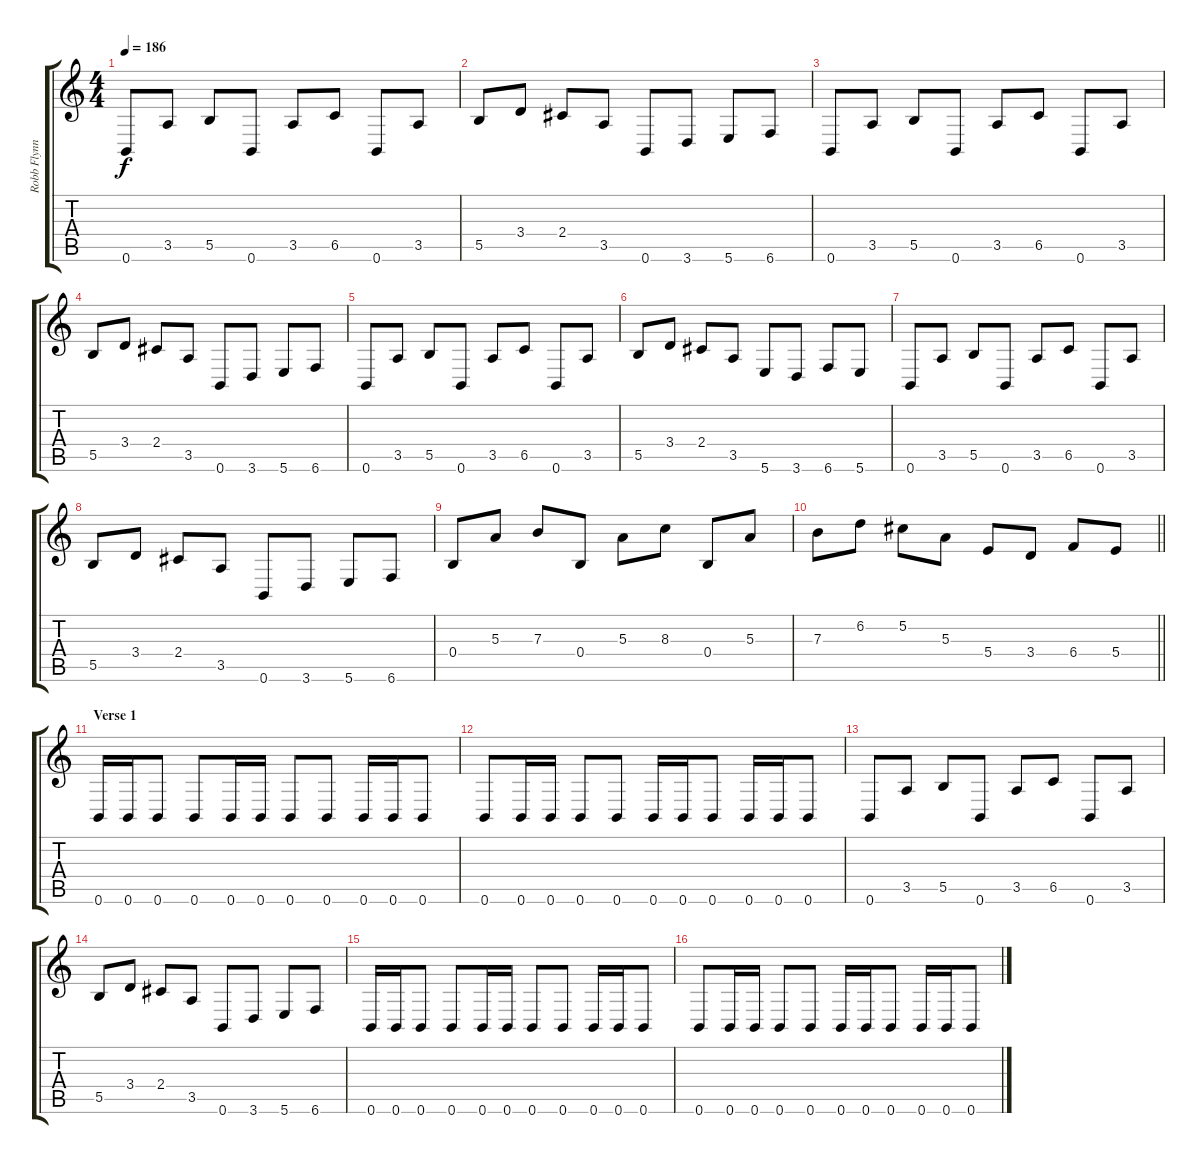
\track ("Robb Flynn" "Robb Flynn") {instrument distortionguitar}
\staff {score tabs}
\tuning (Db4 Ab3 E3 B2 Gb2 B1) {hide}
\ts (4 4)
\tempo 186
\clef g2
\ks c
0.6.8{dy f} 3.5.8 5.5.8 0.6.8 3.5.8 6.5.8 0.6.8 3.5.8 |
5.5.8 3.4.8 2.4.8 3.5.8 0.6.8 3.6.8 5.6.8 6.6.8 |
0.6.8 3.5.8 5.5.8 0.6.8 3.5.8 6.5.8 0.6.8 3.5.8 |
5.5.8 3.4.8 2.4.8 3.5.8 0.6.8 3.6.8 5.6.8 6.6.8 |
0.6.8 3.5.8 5.5.8 0.6.8 3.5.8 6.5.8 0.6.8 3.5.8 |
5.5.8 3.4.8 2.4.8 3.5.8 5.6.8 3.6.8 6.6.8 5.6.8 |
0.6.8 3.5.8 5.5.8 0.6.8 3.5.8 6.5.8 0.6.8 3.5.8 |
5.5.8 3.4.8 2.4.8 3.5.8 0.6.8 3.6.8 5.6.8 6.6.8 |
0.4.8 5.3.8 7.3.8 0.4.8 5.3.8 8.3.8 0.4.8 5.3.8 |
\barLineRight lightlight
7.3.8 6.2.8 5.2.8 5.3.8 5.4.8 3.4.8 6.4.8 5.4.8 |
\section ("" "Verse 1")
0.6.16 0.6.16 0.6.8 0.6.8 0.6.16 0.6.16 0.6.8 0.6.8 0.6.16 0.6.16 0.6.8 |
0.6.8 0.6.16 0.6.16 0.6.8 0.6.8 0.6.16 0.6.16 0.6.8 0.6.16 0.6.16 0.6.8 |
0.6.8 3.5.8 5.5.8 0.6.8 3.5.8 6.5.8 0.6.8 3.5.8 |
5.5.8 3.4.8 2.4.8 3.5.8 0.6.8 3.6.8 5.6.8 6.6.8 |
0.6.16 0.6.16 0.6.8 0.6.8 0.6.16 0.6.16 0.6.8 0.6.8 0.6.16 0.6.16 0.6.8 |
0.6.8 0.6.16 0.6.16 0.6.8 0.6.8 0.6.16 0.6.16 0.6.8 0.6.16 0.6.16 0.6.8
